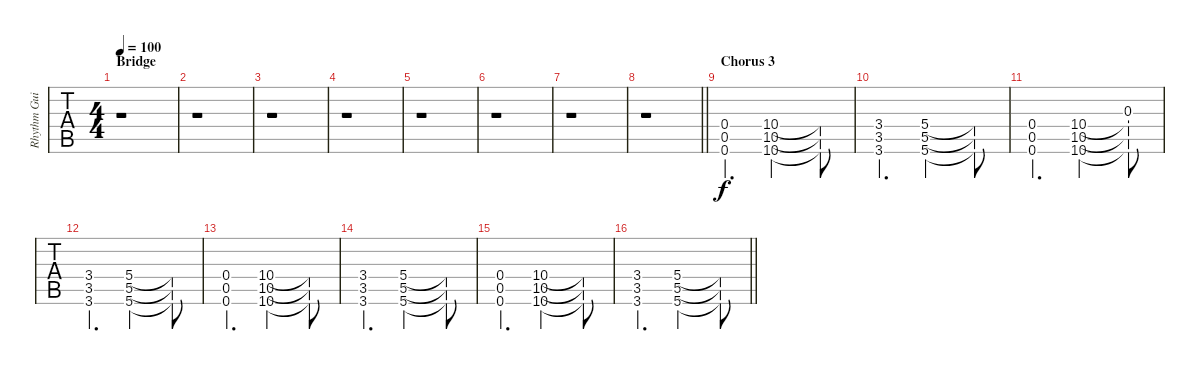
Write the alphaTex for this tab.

\track ("Rhythm Guitar" "Rhythm Gui") {instrument distortionguitar}
\staff {tabs}
\tuning (Eb4 Bb3 Gb3 Db3 Ab2 Db2) {hide}
\ts (4 4)
\section ("" "Bridge")
\tempo 100
\clef g2
\ks c
r.1{dy f} |
r.1 |
r.1 |
r.1 |
r.1 |
r.1 |
r.1 |
\barLineRight lightlight
r.1 |
\section ("" "Chorus 3")
(0.4 0.5 0.6).4{d} (10.4 10.5 10.6).2 (10.4{t} 10.5{t} 10.6{t}).8 |
(3.4 3.5 3.6).4{d} (5.4 5.5 5.6).2 (5.4{t} 5.5{t} 5.6{t}).8 |
(0.4 0.5 0.6).4{d} (10.4 10.5 10.6).2 (0.3 10.4{t} 10.5{t} 10.6{t}).8 |
(3.4 3.5 3.6).4{d} (5.4 5.5 5.6).2 (5.4{t} 5.5{t} 5.6{t}).8 |
(0.4 0.5 0.6).4{d} (10.4 10.5 10.6).2 (10.4{t} 10.5{t} 10.6{t}).8 |
(3.4 3.5 3.6).4{d} (5.4 5.5 5.6).2 (5.4{t} 5.5{t} 5.6{t}).8 |
(0.4 0.5 0.6).4{d} (10.4 10.5 10.6).2 (10.4{t} 10.5{t} 10.6{t}).8 |
\barLineRight lightlight
(3.4 3.5 3.6).4{d} (5.4 5.5 5.6).2 (5.4{t} 5.5{t} 5.6{t}).8
